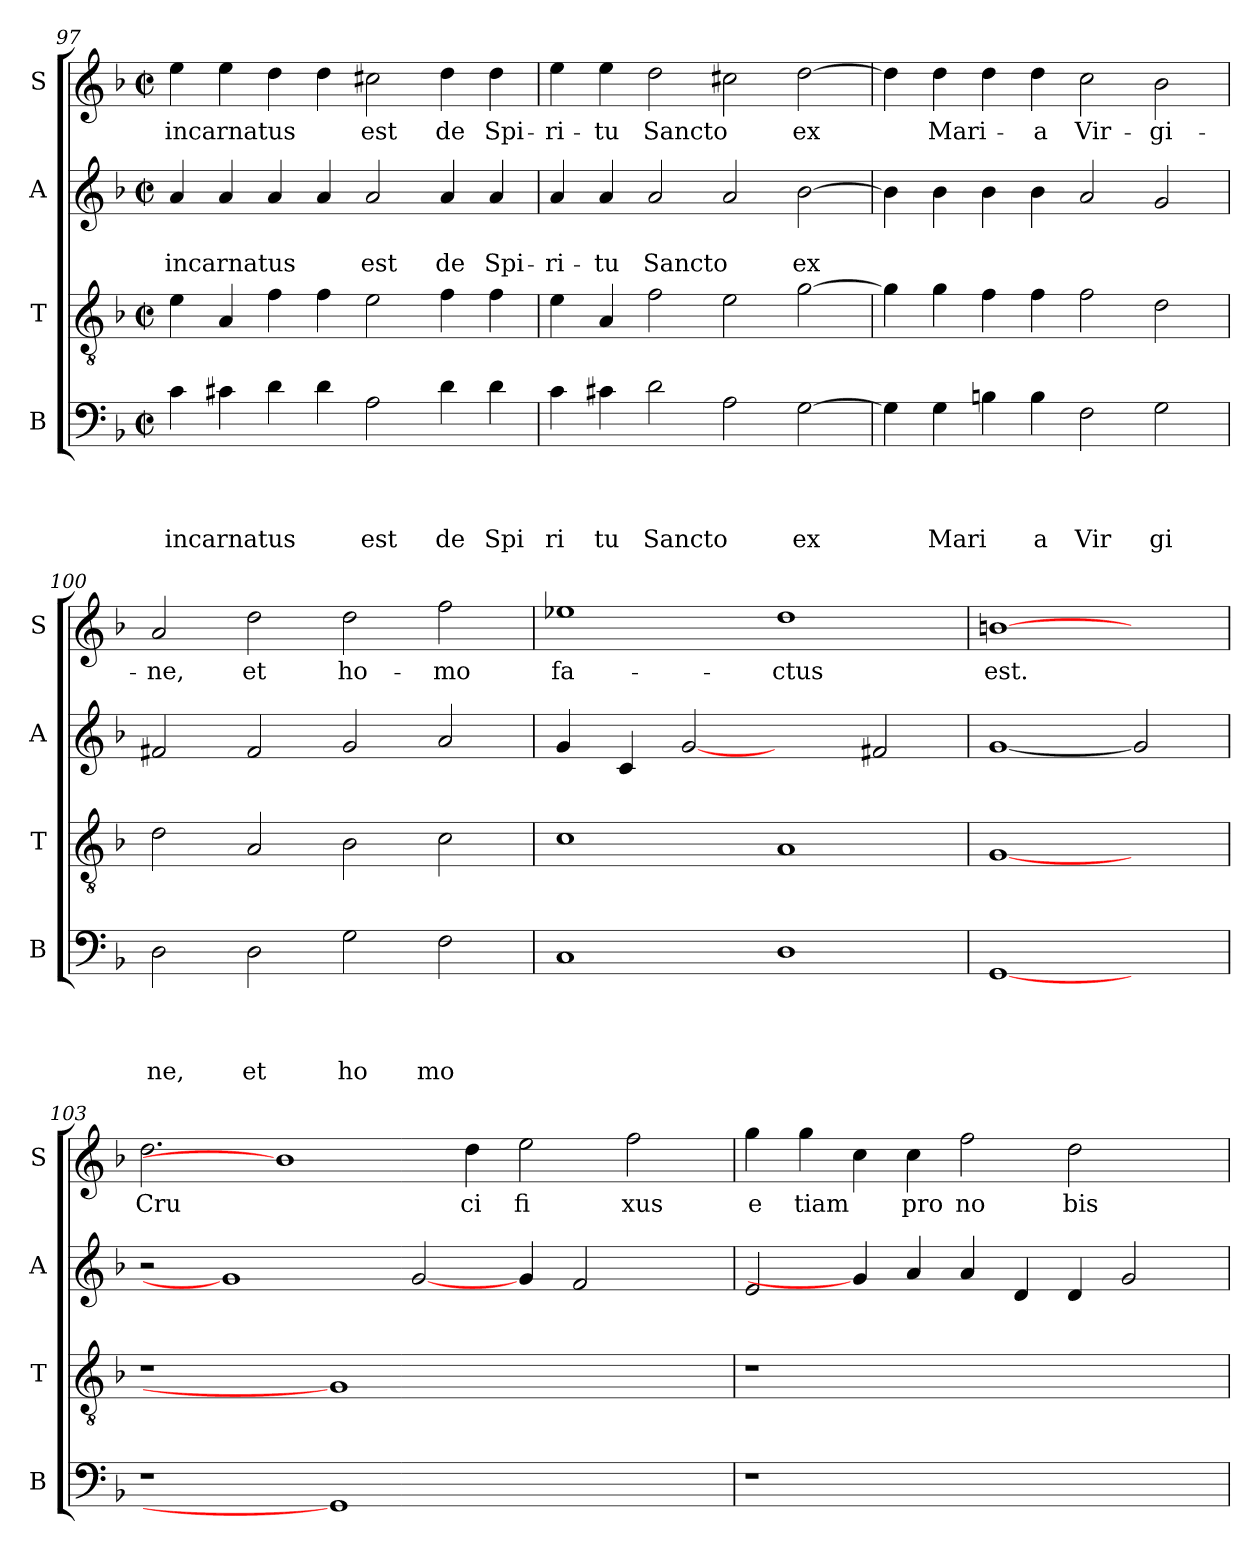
**kern	**text	**text	**text	**text	**kern	**kern	**text	**text	**kern	**text
*part4	*part4	*part4	*part4	*part4	*part3	*part2	*part2	*part2	*part1	*part1
*staff4	*staff4	*staff4	*staff4	*staff4	*staff3	*staff2	*staff2	*staff2	*staff1	*staff1
*I"B	*	*	*	*	*I"T	*I"A	*	*	*I"S	*
*I'B	*	*	*	*	*I'T	*I'A	*	*	*I'S	*
!!LO:PB:g=z
*clefF4	*	*	*	*	*clefGv2	*clefG2	*	*	*clefG2	*
*k[b-]	*	*	*	*	*k[b-]	*k[b-]	*	*	*k[b-]	*
*F:	*	*	*	*	*F:	*F:	*	*	*F:	*
*M2/2	*	*	*	*	*M2/2	*M2/2	*	*	*M2/2	*
*met(c|)	*	*	*	*	*met(c|)	*met(c|)	*	*	*met(c|)	*
=97	=97	=97	=97	=97	=97	=97	=97	=97	=97	=97
!	!	!	!	!LO:LY:b	!	!	!	!LO:LY:b	!	!LO:LY:b
4c\	.	.	.	incarnatus	4e\	4a/	.	incarnatus	4ee\	incarnatus
4c#X\	.	.	.	.	4A/	4a/	.	.	4ee\	.
4d\	.	.	.	.	4f\	4a/	.	.	4dd\	.
4d\	.	.	.	.	4f\	4a/	.	.	4dd\	.
!	!	!	!	!LO:LY:b	!	!	!	!LO:LY:b	!	!LO:LY:b
2A\	.	.	.	est	2e\	2a/	.	est	2cc#X\	est
!	!	!	!	!LO:LY:b	!	!	!	!LO:LY:b	!	!LO:LY:b
4d\	.	.	.	de	4f\	4a/	.	de	4dd\	de
!	!	!	!	!LO:LY:b	!	!	!	!LO:LY:b	!	!LO:LY:b
4d\	.	.	.	Spi	4f\	4a/	.	Spi-	4dd\	Spi-
=98	=98	=98	=98	=98	=98	=98	=98	=98	=98	=98
!	!	!	!	!LO:LY:b	!	!	!	!LO:LY:b	!	!LO:LY:b
4c\	.	.	.	ri	4e\	4a/	.	-ri-	4ee\	-ri-
!	!	!	!	!LO:LY:b	!	!	!	!LO:LY:b	!	!LO:LY:b
4c#X\	.	.	.	tu	4A/	4a/	.	-tu	4ee\	-tu
!	!	!	!	!LO:LY:b	!	!	!	!LO:LY:b	!	!LO:LY:b
2d\	.	.	.	Sancto	2f\	2a/	.	Sancto	2dd\	Sancto
2A\	.	.	.	.	2e\	2a/	.	.	2cc#X\	.
!	!	!	!	!LO:LY:b	!	!	!	!LO:LY:b	!	!LO:LY:b
[>2G\	.	.	.	ex	[>2g\	[>2b-\	.	ex	[>2dd\	ex
=99	=99	=99	=99	=99	=99	=99	=99	=99	=99	=99
4G\]	.	.	.	.	4g\]	4b-\]	.	.	4dd\]	.
!	!	!	!	!LO:LY:b	!	!	!	!	!	!LO:LY:b
4G\	.	.	.	Mari	4g\	4b-\	.	.	4dd\	Mari-
4B\	.	.	.	.	4f\	4b-\	.	.	4dd\	.
!	!	!	!	!LO:LY:b	!	!	!	!	!	!LO:LY:b
4B\	.	.	.	a	4f\	4b-\	.	.	4dd\	-a
!	!	!	!	!LO:LY:b	!	!	!	!	!	!LO:LY:b
2F\	.	.	.	Vir	2f\	2a/	.	.	2cc\	Vir-
!	!	!	!	!LO:LY:b	!	!	!	!	!	!LO:LY:b
2G\	.	.	.	gi	2d\	2g/	.	.	2b-\	-gi-
=100	=100	=100	=100	=100	=100	=100	=100	=100	=100	=100
!	!	!	!	!LO:LY:b	!	!	!	!	!	!LO:LY:b
2D\	.	.	.	ne,	2d\	2f#X/	.	.	2a/	-ne,
!	!	!	!	!LO:LY:b	!	!	!	!	!	!LO:LY:b
2D\	.	.	.	et	2A/	2f#/	.	.	2dd\	et
!	!	!	!	!LO:LY:b	!	!	!	!	!	!LO:LY:b
2G\	.	.	.	ho	2B-\	2g/	.	.	2dd\	ho-
!	!	!	!	!LO:LY:b	!	!	!	!	!	!LO:LY:b
2F\	.	.	.	mo	2c\	2a/	.	.	2ff\	-mo
=101	=101	=101	=101	=101	=101	=101	=101	=101	=101	=101
!	!	!	!	!	!	!	!	!	!	!LO:LY:b
1C	.	.	.	.	1c	4g/	.	.	1ee-X	fa-
.	.	.	.	.	.	4c/	.	.	.	.
.	.	.	.	.	.	[2g	.	.	.	.
!	!	!	!	!	!	!	!	!	!	!LO:LY:b
1D	.	.	.	.	1A	2ryy	.	.	1dd	-ctus
.	.	.	.	.	.	2f#/	.	.	.	.
=102	=102	=102	=102	=102	=102	=102	=102	=102	=102	=102
!	!	!	!	!	!	!	!	!	!	!LO:LY:b
[1GG	.	.	.	.	[1G	[1g	.	.	[1bn	est.
2ryy	.	.	.	.	2ryy	2g]	.	.	2ryy	.
!!LO:LB:g=z
=103!	=103!	=103!	=103!	=103!	=103!	=103!	=103!	=103!	=103!	=103!
!	!	!	!	!	!	!	!	!	!	!LO:LY:b
1r	.	.	.	.	1r	2r	.	.	2.dd\	Cru
.	.	.	.	.	.	1g]	.	.	.	.
.	.	.	.	.	.	.	.	.	1b]	.
1GG]	.	.	.	.	1G]	.	.	.	.	.
.	.	.	.	.	.	[2g/	.	.	.	.
!	!	!	!	!	!	!	!	!	!	!LO:LY:b
.	.	.	.	.	.	.	.	.	4dd\	ci
!	!	!	!	!	!	!	!	!	!	!LO:LY:b
1ryy	.	.	.	.	1ryy	4g/	.	.	2ee\	fi
.	.	.	.	.	.	2f/	.	.	.	.
!	!	!	!	!	!	!	!	!	!	!LO:LY:b
.	.	.	.	.	.	.	.	.	2ff\	xus
.	.	.	.	.	.	4ryy	.	.	.	.
=104	=104	=104	=104	=104	=104	=104	=104	=104	=104	=104
!	!	!	!	!	!	!	!	!	!	!LO:LY:b
1r	.	.	.	.	1r	2e/	.	.	4gg\	e
!	!	!	!	!	!	!	!	!	!	!LO:LY:b
.	.	.	.	.	.	.	.	.	4gg\	tiam
.	.	.	.	.	.	4g/]	.	.	4cc\	.
!	!	!	!	!	!	!	!	!	!	!LO:LY:b
.	.	.	.	.	.	4a/	.	.	4cc\	pro
!	!	!	!	!	!	!	!	!	!	!LO:LY:b
1ryy	.	.	.	.	1ryy	4a/	.	.	2ff\	no
.	.	.	.	.	.	4d/	.	.	.	.
!	!	!	!	!	!	!	!	!	!	!LO:LY:b
.	.	.	.	.	.	4d/	.	.	2dd\	bis
.	.	.	.	.	.	2g/	.	.	.	.
4ryy	.	.	.	.	4ryy	.	.	.	4ryy	.
=	=	=	=	=	=	=	=	=	=	=
*-	*-	*-	*-	*-	*-	*-	*-	*-	*-	*-
